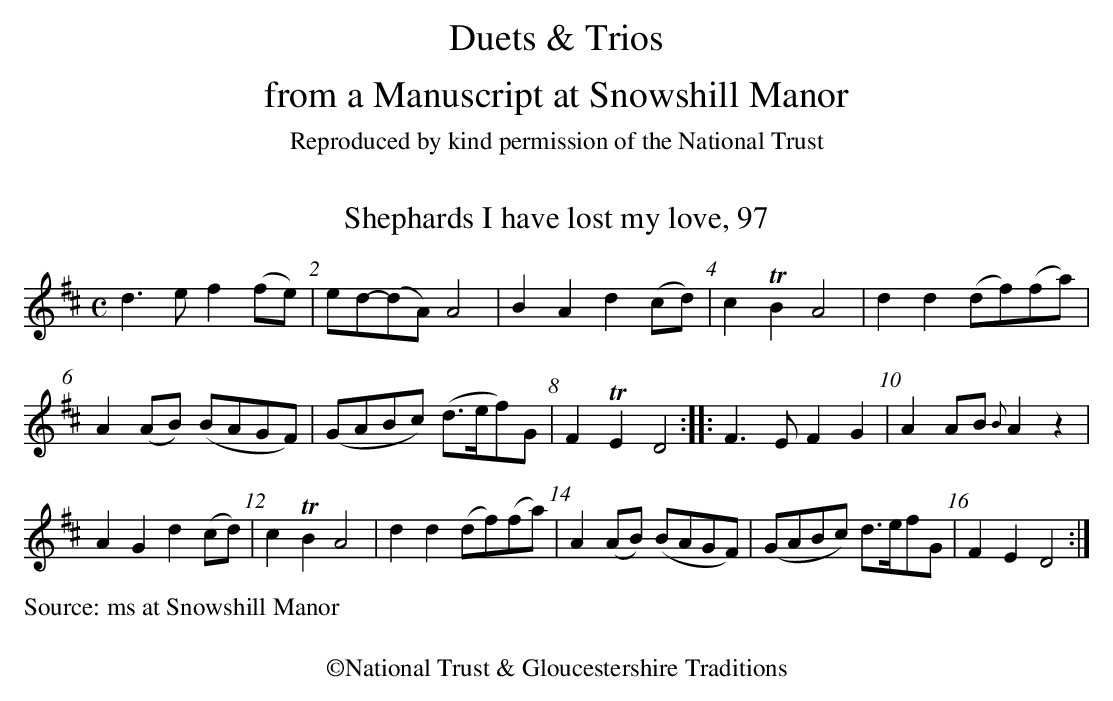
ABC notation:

X:1
T:Shephards I have lost my love, 97
M:C
L:1/8
K:D
d3ef2(fe)| ed-(dA)A4| B2A2d2(cd)| c2TB2A4|d2d2(df)(fa)|
A2(AB) (BAGF)| (GABc) (d>ef)G| F2TE2D4:||: F3EF2G2| A2AB {B}A2z2|
A2G2d2(cd)| c2TB2A4|d2d2(df)(fa)| A2(AB) (BAGF)| (GABc) d>efG| F2E2D4:|
